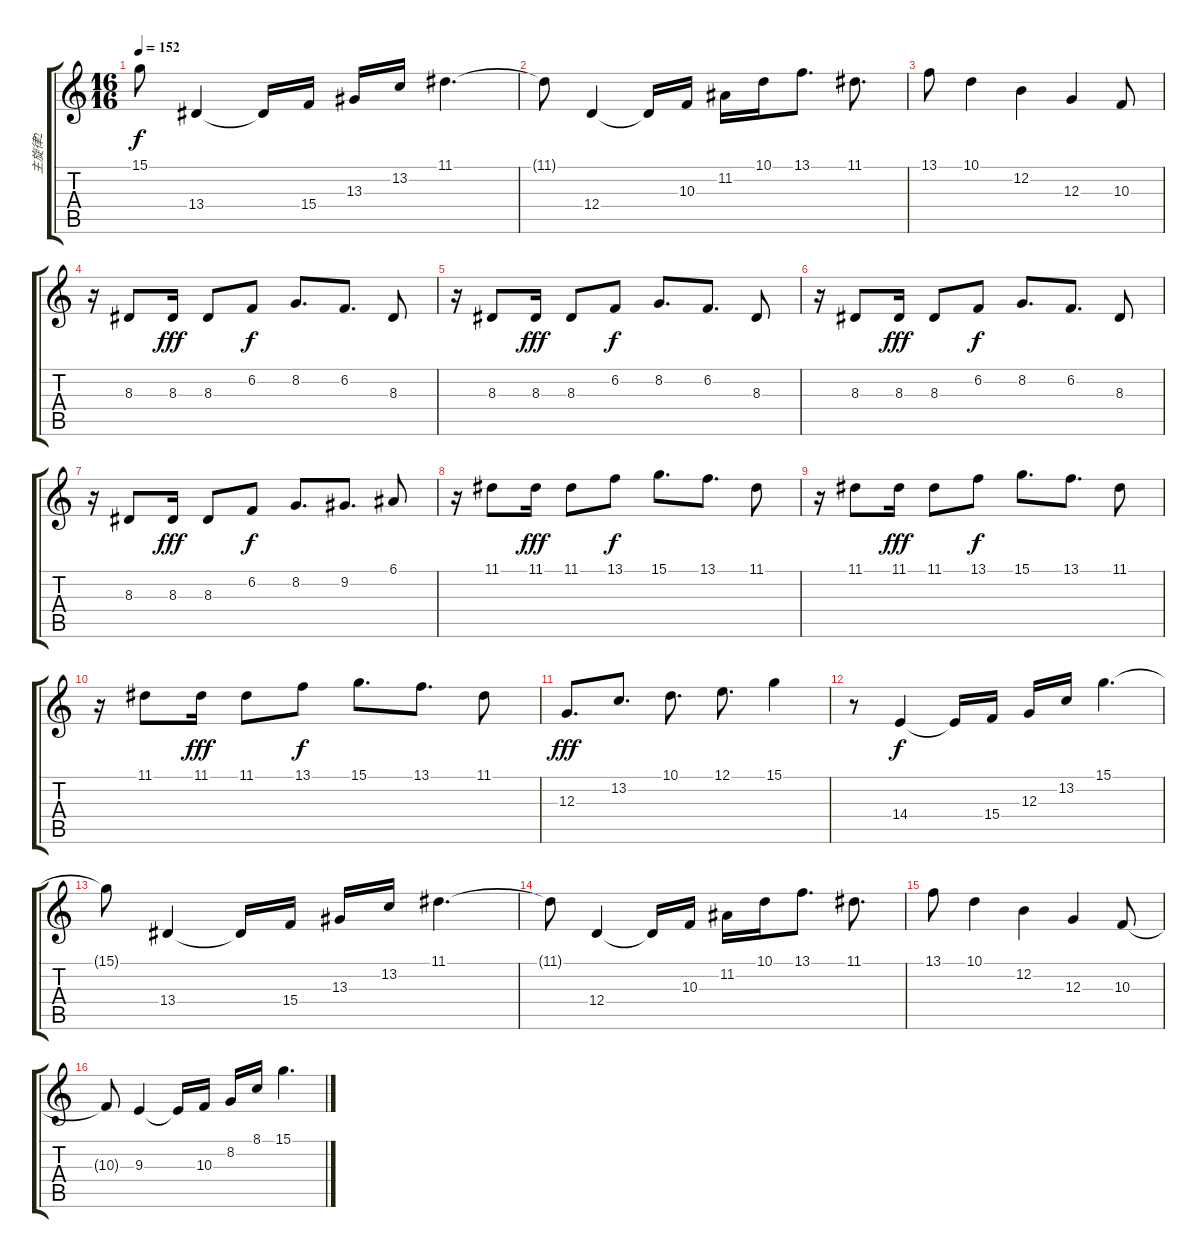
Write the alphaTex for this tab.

\track ("主旋律2" "主旋律2") {instrument stringensemble1}
\staff {score tabs}
\tuning (E4 B3 G3 D3 A2 E2) {hide}
\ts (16 16)
\tempo 152
\clef g2
\ks c
15.1{t}.8{dy f} 13.4.4 13.4{t}.16 15.4.16 13.3.16 13.2.16 11.1.4{d} |
11.1{t}.8 12.4.4 12.4{t}.16 10.3.16 11.2.16 10.1.16 13.1.8{d} 11.1.8{d} |
13.1.8 10.1.4 12.2.4 12.3.4 10.3.8 |
r.16 8.3.8 8.3.16{dy fff} 8.3.8 6.2.8{dy f} 8.2.8{d} 6.2.8{d} 8.3.8 |
r.16 8.3.8 8.3.16{dy fff} 8.3.8 6.2.8{dy f} 8.2.8{d} 6.2.8{d} 8.3.8 |
r.16 8.3.8 8.3.16{dy fff} 8.3.8 6.2.8{dy f} 8.2.8{d} 6.2.8{d} 8.3.8 |
r.16 8.3.8 8.3.16{dy fff} 8.3.8 6.2.8{dy f} 8.2.8{d} 9.2.8{d} 6.1.8 |
r.16 11.1.8 11.1.16{dy fff} 11.1.8 13.1.8{dy f} 15.1.8{d} 13.1.8{d} 11.1.8 |
r.16 11.1.8 11.1.16{dy fff} 11.1.8 13.1.8{dy f} 15.1.8{d} 13.1.8{d} 11.1.8 |
r.16 11.1.8 11.1.16{dy fff} 11.1.8 13.1.8{dy f} 15.1.8{d} 13.1.8{d} 11.1.8 |
12.3.8{d dy fff} 13.2.8{d} 10.1.8{d} 12.1.8{d} 15.1.4 |
r.8 14.4.4{dy f} 14.4{t}.16 15.4.16 12.3.16 13.2.16 15.1.4{d} |
15.1{t}.8 13.4.4 13.4{t}.16 15.4.16 13.3.16 13.2.16 11.1.4{d} |
11.1{t}.8 12.4.4 12.4{t}.16 10.3.16 11.2.16 10.1.16 13.1.8{d} 11.1.8{d} |
13.1.8 10.1.4 12.2.4 12.3.4 10.3.8 |
10.3{t}.8 9.3.4 9.3{t}.16 10.3.16 8.2.16 8.1.16 15.1.4{d}
